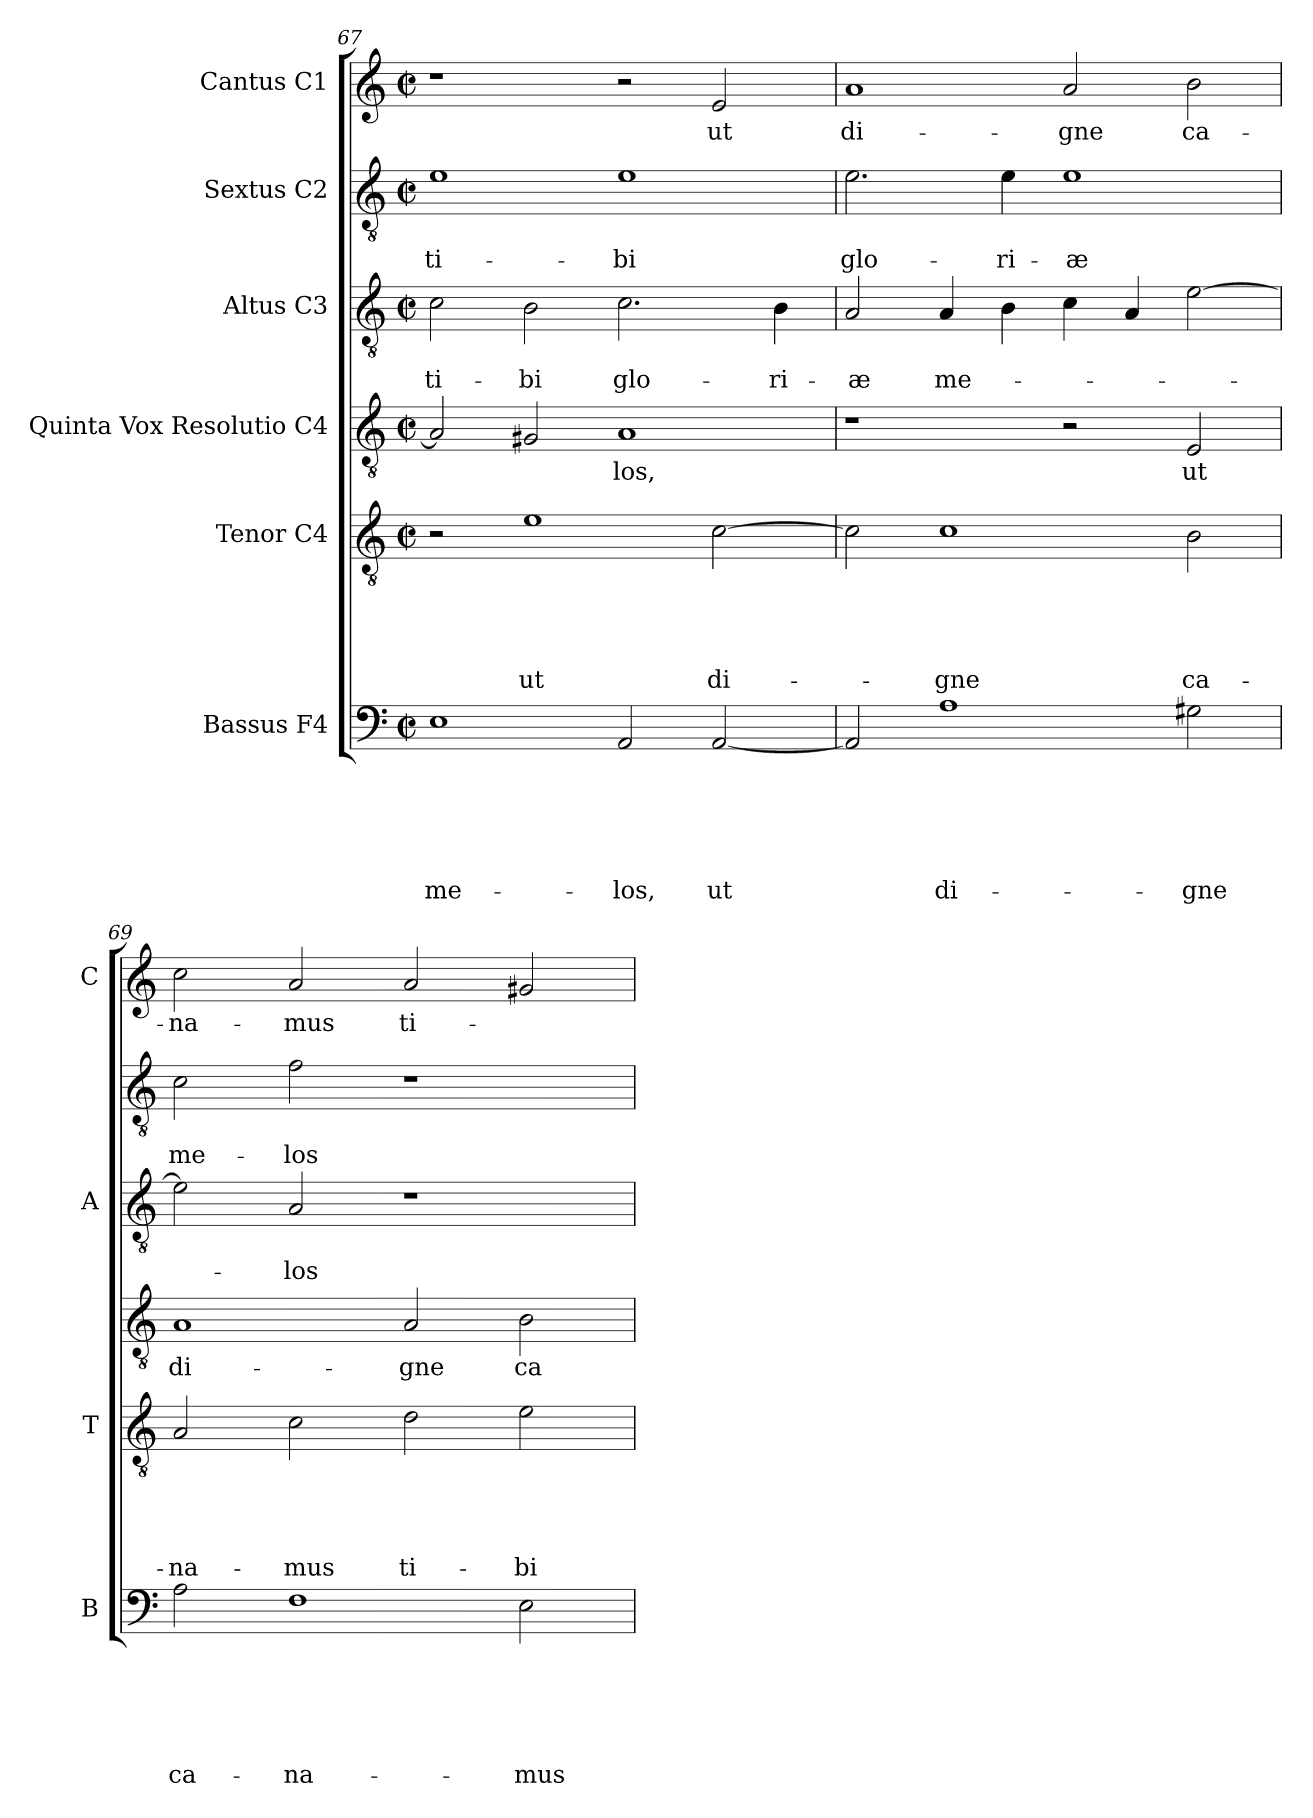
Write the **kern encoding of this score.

**kern	**text	**text	**text	**text	**text	**text	**kern	**text	**text	**text	**text	**text	**kern	**text	**kern	**text	**text	**kern	**text	**text	**kern	**text
*part6	*part6	*part6	*part6	*part6	*part6	*part6	*part5	*part5	*part5	*part5	*part5	*part5	*part4	*part4	*part3	*part3	*part3	*part2	*part2	*part2	*part1	*part1
*staff6	*staff6	*staff6	*staff6	*staff6	*staff6	*staff6	*staff5	*staff5	*staff5	*staff5	*staff5	*staff5	*staff4	*staff4	*staff3	*staff3	*staff3	*staff2	*staff2	*staff2	*staff1	*staff1
*I"Bassus F4	*	*	*	*	*	*	*I"Tenor C4	*	*	*	*	*	*I"Quinta Vox Resolutio C4	*	*I"Altus C3	*	*	*I"Sextus C2	*	*	*I"Cantus C1	*
*I'B	*	*	*	*	*	*	*I'T	*	*	*	*	*	*	*	*I'A	*	*	*	*	*	*I'C	*
!!LO:PB:g=z
*clefF4	*	*	*	*	*	*	*clefGv2	*	*	*	*	*	*clefGv2	*	*clefGv2	*	*	*clefGv2	*	*	*clefG2	*
*k[]	*	*	*	*	*	*	*k[]	*	*	*	*	*	*k[]	*	*k[]	*	*	*k[]	*	*	*k[]	*
*C:	*	*	*	*	*	*	*C:	*	*	*	*	*	*C:	*	*C:	*	*	*C:	*	*	*C:	*
*M2/2	*	*	*	*	*	*	*M2/2	*	*	*	*	*	*M2/2	*	*M2/2	*	*	*M2/2	*	*	*M2/2	*
*met(c|)	*	*	*	*	*	*	*met(c|)	*	*	*	*	*	*met(c|)	*	*met(c|)	*	*	*met(c|)	*	*	*met(c|)	*
=67	=67	=67	=67	=67	=67	=67	=67	=67	=67	=67	=67	=67	=67	=67	=67	=67	=67	=67	=67	=67	=67	=67
!	!	!	!	!	!	!LO:LY:b	!	!	!	!	!	!	!	!	!	!	!LO:LY:b	!	!	!LO:LY:b	!	!
1E	.	.	.	.	.	me-	2r	.	.	.	.	.	2A/]	.	2c\	.	ti-	1e	.	ti-	1r	.
!	!	!	!	!	!	!	!	!	!	!	!	!LO:LY:b	!	!	!	!	!LO:LY:b	!	!	!	!	!
.	.	.	.	.	.	.	1e	.	.	.	.	ut	2G#X/	.	2B\	.	-bi	.	.	.	.	.
!	!	!	!	!	!	!LO:LY:b	!	!	!	!	!	!	!	!LO:LY:b	!	!	!LO:LY:b	!	!	!LO:LY:b	!	!
2AA/	.	.	.	.	.	-los,	.	.	.	.	.	.	1A	-los,	2.c\	.	glo-	1e	.	-bi	2r	.
!	!	!	!	!	!	!LO:LY:b	!	!	!	!	!	!LO:LY:b	!	!	!	!	!	!	!	!	!	!LO:LY:b
[2AA/	.	.	.	.	.	ut	[2c\	.	.	.	.	di-	.	.	.	.	.	.	.	.	2e/	ut
!	!	!	!	!	!	!	!	!	!	!	!	!	!	!	!	!	!LO:LY:b	!	!	!	!	!
.	.	.	.	.	.	.	.	.	.	.	.	.	.	.	4B\	.	-ri-	.	.	.	.	.
=68	=68	=68	=68	=68	=68	=68	=68	=68	=68	=68	=68	=68	=68	=68	=68	=68	=68	=68	=68	=68	=68	=68
!	!	!	!	!	!	!	!	!	!	!	!	!	!	!	!	!	!LO:LY:b	!	!	!LO:LY:b	!	!LO:LY:b
2AA/]	.	.	.	.	.	.	2c\]	.	.	.	.	.	1r	.	2A/	.	-æ	2.e\	.	glo-	1a	di-
!	!	!	!	!	!	!LO:LY:b	!	!	!	!	!	!LO:LY:b	!	!	!	!	!LO:LY:b	!	!	!	!	!
1A	.	.	.	.	.	di-	1c	.	.	.	.	-gne	.	.	4A/	.	me-	.	.	.	.	.
!	!	!	!	!	!	!	!	!	!	!	!	!	!	!	!	!	!	!	!	!LO:LY:b	!	!
.	.	.	.	.	.	.	.	.	.	.	.	.	.	.	4B\	.	.	4e\	.	-ri-	.	.
!	!	!	!	!	!	!	!	!	!	!	!	!	!	!	!	!	!	!	!	!LO:LY:b	!	!LO:LY:b
.	.	.	.	.	.	.	.	.	.	.	.	.	2r	.	4c\	.	.	1e	.	-æ	2a/	-gne
.	.	.	.	.	.	.	.	.	.	.	.	.	.	.	4A/	.	.	.	.	.	.	.
!	!	!	!	!	!	!LO:LY:b	!	!	!	!	!	!LO:LY:b	!	!LO:LY:b	!	!	!	!	!	!	!	!LO:LY:b
2G#X\	.	.	.	.	.	-gne	2B\	.	.	.	.	ca-	2E/	ut	[2e\	.	.	.	.	.	2b\	ca-
=69	=69	=69	=69	=69	=69	=69	=69	=69	=69	=69	=69	=69	=69	=69	=69	=69	=69	=69	=69	=69	=69	=69
!	!	!	!	!	!	!LO:LY:b	!	!	!	!	!	!LO:LY:b	!	!LO:LY:b	!	!	!	!	!	!LO:LY:b	!	!LO:LY:b
2A\	.	.	.	.	.	ca-	2A/	.	.	.	.	-na-	1A	di-	2e\]	.	.	2c\	.	me-	2cc\	-na-
!	!	!	!	!	!	!LO:LY:b	!	!	!	!	!	!LO:LY:b	!	!	!	!	!LO:LY:b	!	!	!LO:LY:b	!	!LO:LY:b
1F	.	.	.	.	.	-na-	2c\	.	.	.	.	-mus	.	.	2A/	.	-los	2f\	.	-los	2a/	-mus
!	!	!	!	!	!	!	!	!	!	!	!	!LO:LY:b	!	!LO:LY:b	!	!	!	!	!	!	!	!LO:LY:b
.	.	.	.	.	.	.	2d\	.	.	.	.	ti-	2A/	-gne	1r	.	.	1r	.	.	2a/	ti-
!	!	!	!	!	!	!LO:LY:b	!	!	!	!	!	!LO:LY:b	!	!LO:LY:b	!	!	!	!	!	!	!	!
2E\	.	.	.	.	.	-mus	2e\	.	.	.	.	-bi	2B\	ca-	.	.	.	.	.	.	2g#X/	.
=	=	=	=	=	=	=	=	=	=	=	=	=	=	=	=	=	=	=	=	=	=	=
*-	*-	*-	*-	*-	*-	*-	*-	*-	*-	*-	*-	*-	*-	*-	*-	*-	*-	*-	*-	*-	*-	*-
